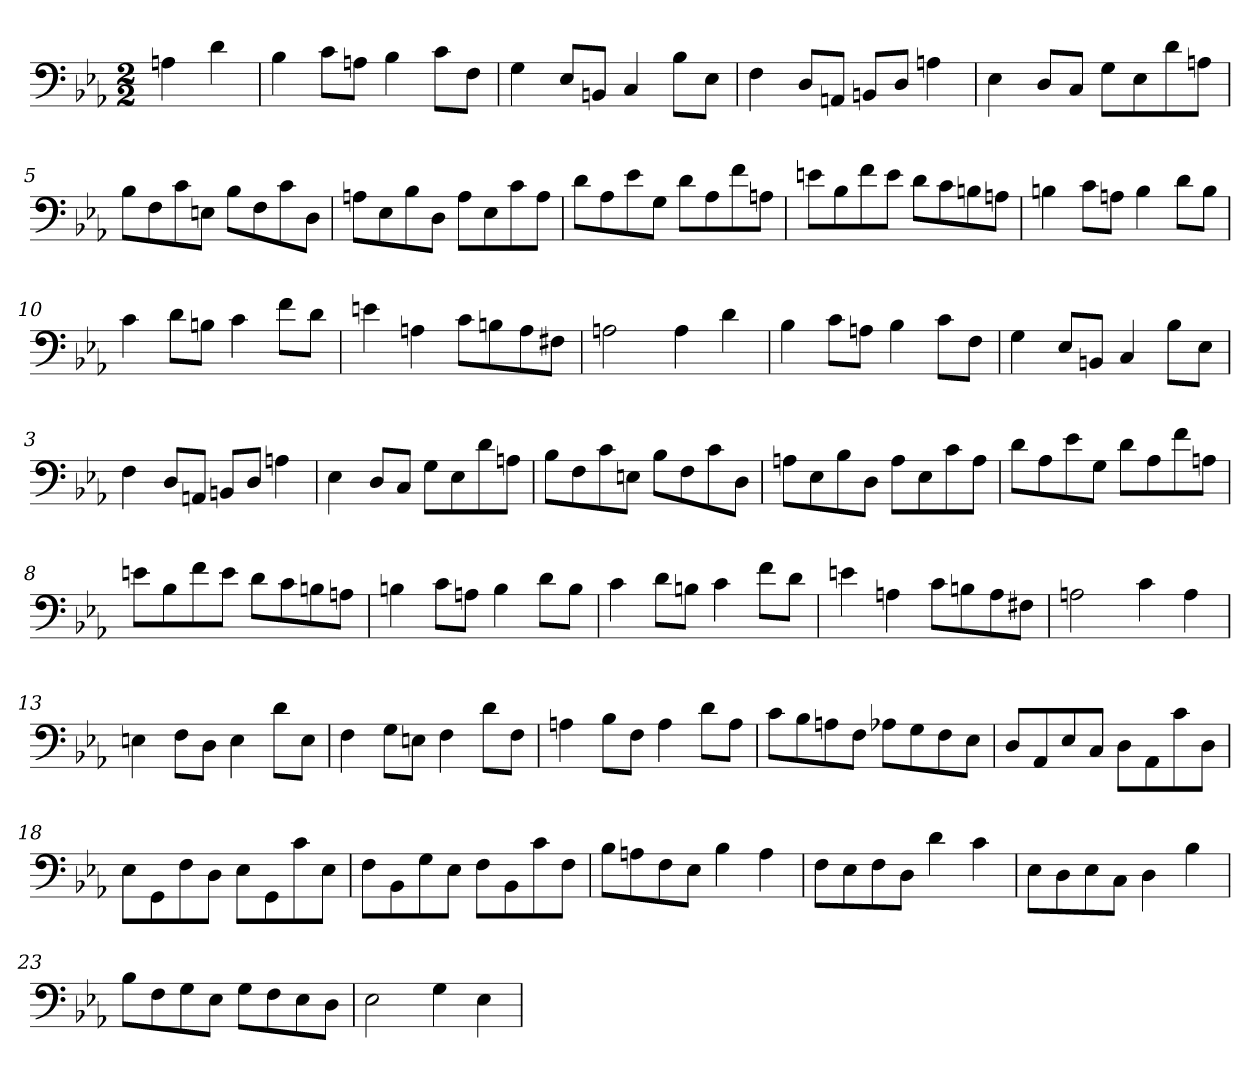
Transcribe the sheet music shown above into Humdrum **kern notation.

**kern
*part1
*staff1
*clefF4
*k[b-e-a-]
*c:
*M2/2
=
4An
4d
=1
4B-
8c\L
8An\J
4B-
8c\L
8F\J
=2
4G
8E-/L
8BBn/J
4C
8B-\L
8E-\J
=3
4F
8D/L
8AAn/J
8BBn/L
8D/J
4An
=4
4E-
8D/L
8C/J
8G\L
8E-\
8d\
8An\J
=5
8B-\L
8F\
8c\
8En\J
8B-\L
8F\
8c\
8D\J
=6
8An\L
8E-\
8B-\
8D\J
8A\L
8E-\
8c\
8A\J
=7
8d\L
8A-\
8e-\
8G\J
8d\L
8A-\
8f\
8An\J
=8
8en\L
8B-\
8f\
8e\J
8d\L
8c\
8Bn\
8An\J
=9
4Bn
8c\L
8An\J
4B
8d\L
8B\J
=10
4c
8d\L
8Bn\J
4c
8f\L
8d\J
=11
4en
4An
8c\L
8Bn\
8A\
8F#X\J
=12
2An
4A
4d
=1
4B-
8c\L
8An\J
4B-
8c\L
8F\J
=2
4G
8E-/L
8BBn/J
4C
8B-\L
8E-\J
=3
4F
8D/L
8AAn/J
8BBn/L
8D/J
4An
=4
4E-
8D/L
8C/J
8G\L
8E-\
8d\
8An\J
=5
8B-\L
8F\
8c\
8En\J
8B-\L
8F\
8c\
8D\J
=6
8An\L
8E-\
8B-\
8D\J
8A\L
8E-\
8c\
8A\J
=7
8d\L
8A-\
8e-\
8G\J
8d\L
8A-\
8f\
8An\J
=8
8en\L
8B-\
8f\
8e\J
8d\L
8c\
8Bn\
8An\J
=9
4Bn
8c\L
8An\J
4B
8d\L
8B\J
=10
4c
8d\L
8Bn\J
4c
8f\L
8d\J
=11
4en
4An
8c\L
8Bn\
8A\
8F#X\J
=12
2An
4c
4A
=13
4En
8F\L
8D\J
4E
8d\L
8E\J
=14
4F
8G\L
8En\J
4F
8d\L
8F\J
=15
4An
8B-\L
8F\J
4A
8d\L
8A\J
=16
8c\L
8B-\
8An\
8F\J
8A-X\L
8G\
8F\
8E-\J
=17
8D/L
8AA-/
8E-/
8C/J
8D\L
8AA-\
8c\
8D\J
=18
8E-\L
8GG\
8F\
8D\J
8E-\L
8GG\
8c\
8E-\J
=19
8F\L
8BB-\
8G\
8E-\J
8F\L
8BB-\
8c\
8F\J
=20
8B-\L
8An\
8F\
8E-\J
4B-
4A
=21
8F\L
8E-\
8F\
8D\J
4d
4c
=22
8E-\L
8D\
8E-\
8C\J
4D
4B-
=23
8B-\L
8F\
8G\
8E-\J
8G\L
8F\
8E-\
8D\J
=24
2E-
4G
4E-
=
*-
